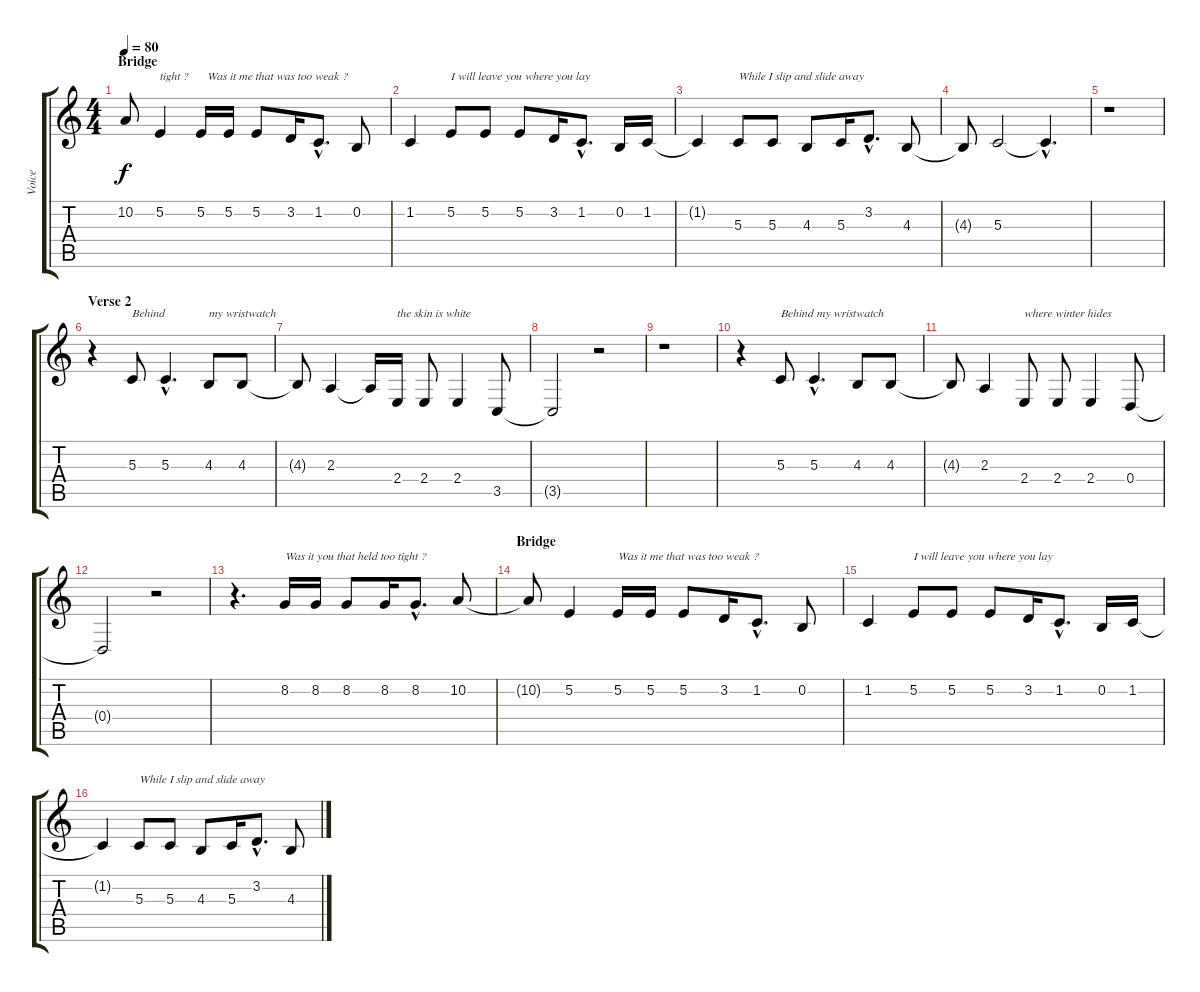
\track ("Voice" "Voice") {instrument stringensemble1}
\staff {score tabs}
\tuning (E4 B3 G3 D3 A2 E2) {hide}
\ts (4 4)
\section ("" "Bridge")
\tempo 80
\clef g2
\ks c
10.2{t}.8{dy f} 5.2.4{txt "tight ?"} 5.2.16{txt "  Was it me that was too weak ?"} 5.2.16 5.2.8 3.2.16 1.2{hac}.8{d} 0.2.8 |
1.2.4 5.2.8{txt "I will leave you where you lay"} 5.2.8 5.2.8 3.2.16 1.2{hac}.8{d} 0.2.16 1.2.16 |
1.2{t}.4 5.3.8{txt "While I slip and slide away"} 5.3.8 4.3.8 5.3.16 3.2{hac}.8{d} 4.3.8 |
4.3{t}.8 5.3.2 5.3{hac t}.4{d} |
r.1 |
\section ("" "Verse 2")
r.4 5.3.8{txt "Behind"} 5.3{hac}.4{d} 4.3.8{txt "my wristwatch"} 4.3.8 |
4.3{t}.8 2.3.4 2.3{t}.16 2.4.16{txt "the skin is white"} 2.4.8 2.4.4 3.5.8 |
3.5{t}.2 r.2 |
r.1 |
r.4 5.3.8{txt "Behind my wristwatch"} 5.3{hac}.4{d} 4.3.8 4.3.8 |
4.3{t}.8 2.3.4 2.4.8{txt "where winter hides"} 2.4.8 2.4.4 0.4.8 |
0.4{t}.2 r.2 |
r.4{d} 8.2.16{txt "Was it you that held too tight ?"} 8.2.16 8.2.8 8.2.16 8.2{hac}.8{d} 10.2.8 |
\section ("" "Bridge")
10.2{t}.8 5.2.4 5.2.16{txt "Was it me that was too weak ?"} 5.2.16 5.2.8 3.2.16 1.2{hac}.8{d} 0.2.8 |
1.2.4 5.2.8{txt "I will leave you where you lay"} 5.2.8 5.2.8 3.2.16 1.2{hac}.8{d} 0.2.16 1.2.16 |
1.2{t}.4 5.3.8{txt "While I slip and slide away"} 5.3.8 4.3.8 5.3.16 3.2{hac}.8{d} 4.3.8
